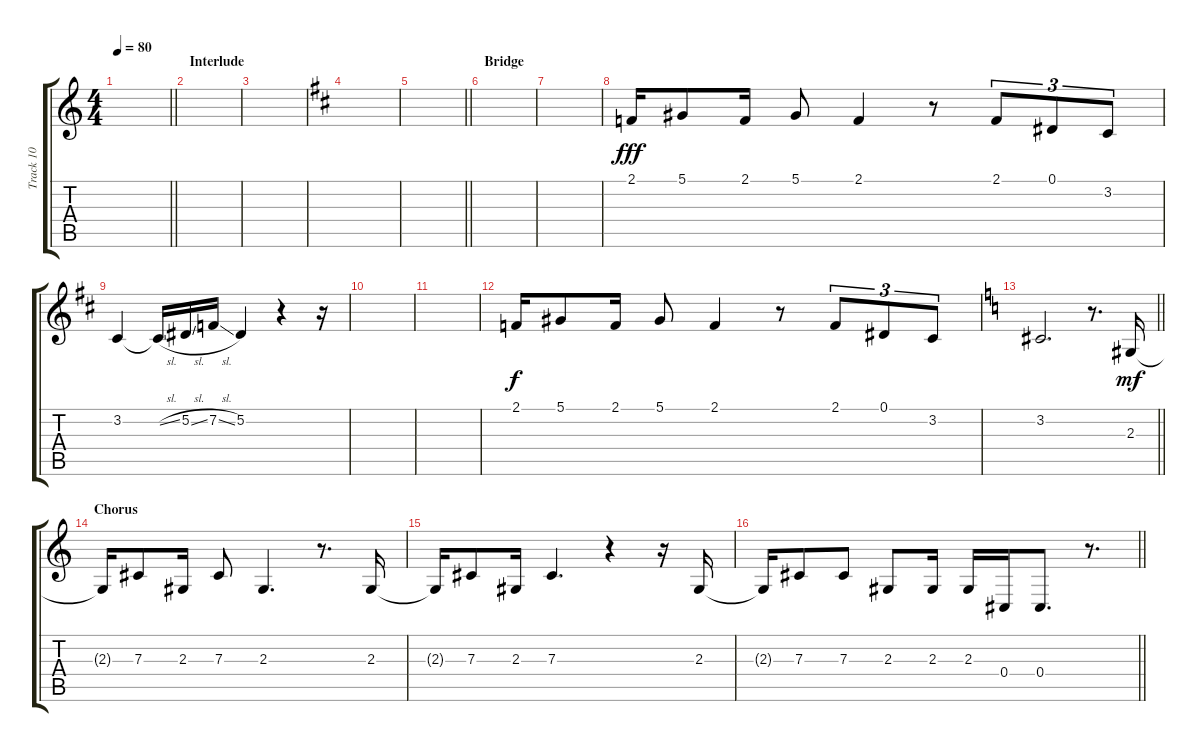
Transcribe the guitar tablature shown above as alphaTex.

\track ("Track 10" "Track 10") {instrument altosax}
\staff {score tabs}
\tuning (Eb4 Bb3 Gb3 Db3 Ab2 Eb2) {hide}
\ts (4 4)
\tempo 80
\clef g2
\barLineRight lightlight
\ks c
|
\section ("" "Interlude")
|
|
\ks d
|
\barLineRight lightlight
|
\section ("" "Bridge")
|
|
2.1.16{dy fff} 5.1.8 2.1.16 5.1.8 2.1.4 r.8 2.1.8{tu (3 2)} 0.1.8{tu (3 2)} 3.2.8{tu (3 2)} |
3.2.4 3.2{sl t}.16 5.2{sl}.16 7.2{sl}.16 5.2.4 r.4 r.16 |
|
|
2.1.16{dy f} 5.1.8 2.1.16 5.1.8 2.1.4 r.8 2.1.8{tu (3 2)} 0.1.8{tu (3 2)} 3.2.8{tu (3 2)} |
\barLineRight lightlight
\ks c
3.2.2{d} r.8{d} 2.3.16{dy mf} |
\section ("" "Chorus")
2.3{t}.16 7.3.8 2.3.16 7.3.8 2.3.4{d} r.8{d} 2.3.16 |
2.3{t}.16 7.3.8 2.3.16 7.3.4{d} r.4 r.16 2.3.16 |
\barLineRight lightlight
2.3{t}.16 7.3.8 7.3.8 2.3.8 2.3.16 2.3.16 0.4.16 0.4.8{d} r.8{d}
